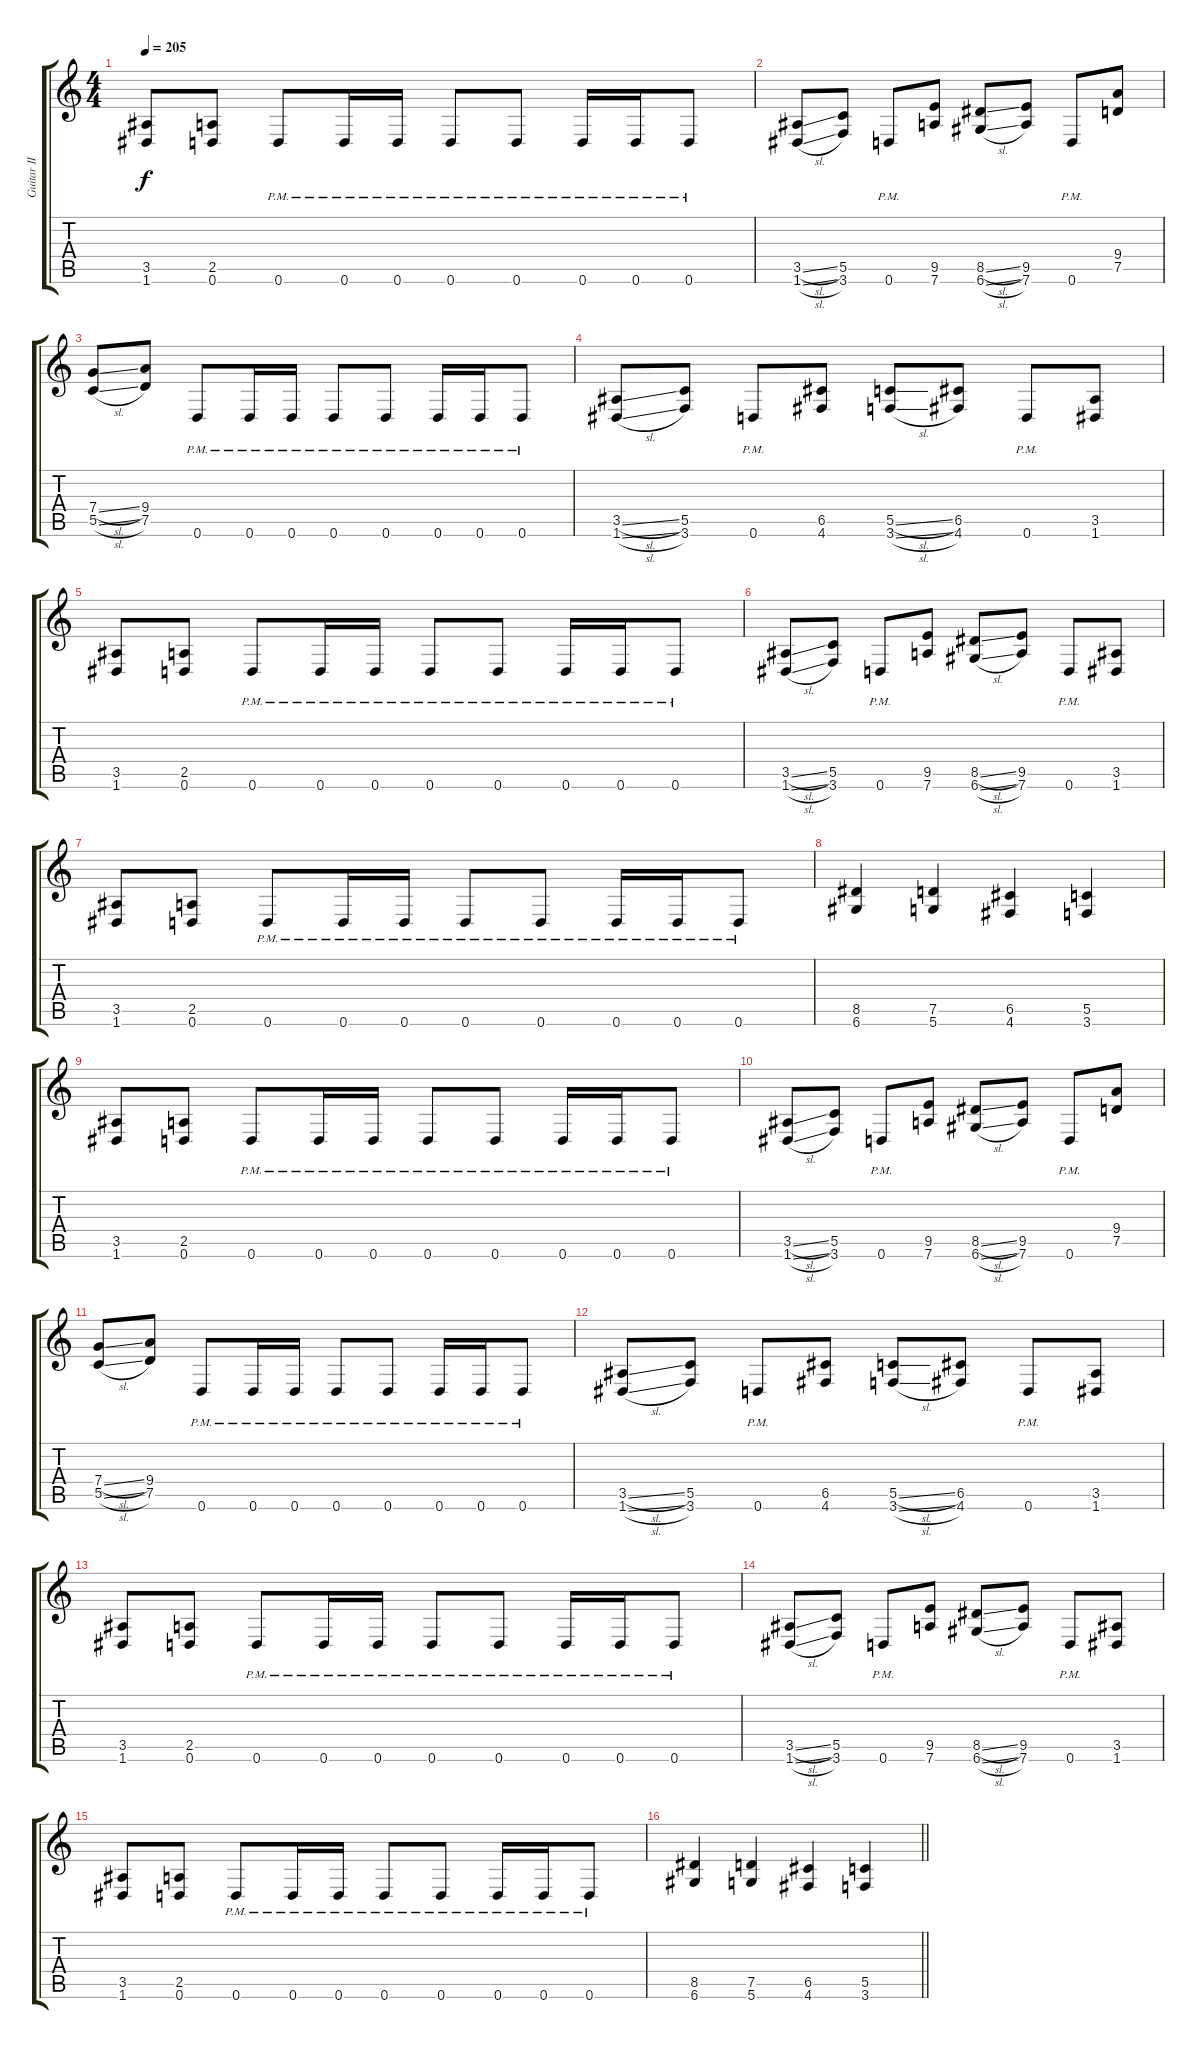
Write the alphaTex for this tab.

\track ("Guitar II" "Guitar II") {instrument distortionguitar}
\staff {score tabs}
\tuning (D4 A3 F3 C3 G2 D2) {hide}
\ts (4 4)
\tempo 205
\clef g2
\ks c
(3.5 1.6).8{dy f} (2.5 0.6).8 0.6{pm}.8 0.6{pm}.16 0.6{pm}.16 0.6{pm}.8 0.6{pm}.8 0.6{pm}.16 0.6{pm}.16 0.6{pm}.8 |
(3.5{sl} 1.6{sl}).8 (5.5 3.6).8 0.6{pm}.8 (9.5 7.6).8 (8.5{sl} 6.6{sl}).8 (9.5 7.6).8 0.6{pm}.8 (9.4 7.5).8 |
(7.4{sl} 5.5{sl}).8 (9.4 7.5).8 0.6{pm}.8 0.6{pm}.16 0.6{pm}.16 0.6{pm}.8 0.6{pm}.8 0.6{pm}.16 0.6{pm}.16 0.6{pm}.8 |
(3.5{sl} 1.6{sl}).8 (5.5 3.6).8 0.6{pm}.8 (6.5 4.6).8 (5.5{sl} 3.6{sl}).8 (6.5 4.6).8 0.6{pm}.8 (3.5 1.6).8 |
(3.5 1.6).8 (2.5 0.6).8 0.6{pm}.8 0.6{pm}.16 0.6{pm}.16 0.6{pm}.8 0.6{pm}.8 0.6{pm}.16 0.6{pm}.16 0.6{pm}.8 |
(3.5{sl} 1.6{sl}).8 (5.5 3.6).8 0.6{pm}.8 (9.5 7.6).8 (8.5{sl} 6.6{sl}).8 (9.5 7.6).8 0.6{pm}.8 (3.5 1.6).8 |
(3.5 1.6).8 (2.5 0.6).8 0.6{pm}.8 0.6{pm}.16 0.6{pm}.16 0.6{pm}.8 0.6{pm}.8 0.6{pm}.16 0.6{pm}.16 0.6{pm}.8 |
(8.5 6.6).4 (7.5 5.6).4 (6.5 4.6).4 (5.5 3.6).4 |
(3.5 1.6).8 (2.5 0.6).8 0.6{pm}.8 0.6{pm}.16 0.6{pm}.16 0.6{pm}.8 0.6{pm}.8 0.6{pm}.16 0.6{pm}.16 0.6{pm}.8 |
(3.5{sl} 1.6{sl}).8 (5.5 3.6).8 0.6{pm}.8 (9.5 7.6).8 (8.5{sl} 6.6{sl}).8 (9.5 7.6).8 0.6{pm}.8 (9.4 7.5).8 |
(7.4{sl} 5.5{sl}).8 (9.4 7.5).8 0.6{pm}.8 0.6{pm}.16 0.6{pm}.16 0.6{pm}.8 0.6{pm}.8 0.6{pm}.16 0.6{pm}.16 0.6{pm}.8 |
(3.5{sl} 1.6{sl}).8 (5.5 3.6).8 0.6{pm}.8 (6.5 4.6).8 (5.5{sl} 3.6{sl}).8 (6.5 4.6).8 0.6{pm}.8 (3.5 1.6).8 |
(3.5 1.6).8 (2.5 0.6).8 0.6{pm}.8 0.6{pm}.16 0.6{pm}.16 0.6{pm}.8 0.6{pm}.8 0.6{pm}.16 0.6{pm}.16 0.6{pm}.8 |
(3.5{sl} 1.6{sl}).8 (5.5 3.6).8 0.6{pm}.8 (9.5 7.6).8 (8.5{sl} 6.6{sl}).8 (9.5 7.6).8 0.6{pm}.8 (3.5 1.6).8 |
(3.5 1.6).8 (2.5 0.6).8 0.6{pm}.8 0.6{pm}.16 0.6{pm}.16 0.6{pm}.8 0.6{pm}.8 0.6{pm}.16 0.6{pm}.16 0.6{pm}.8 |
\barLineRight lightlight
(8.5 6.6).4 (7.5 5.6).4 (6.5 4.6).4 (5.5 3.6).4
